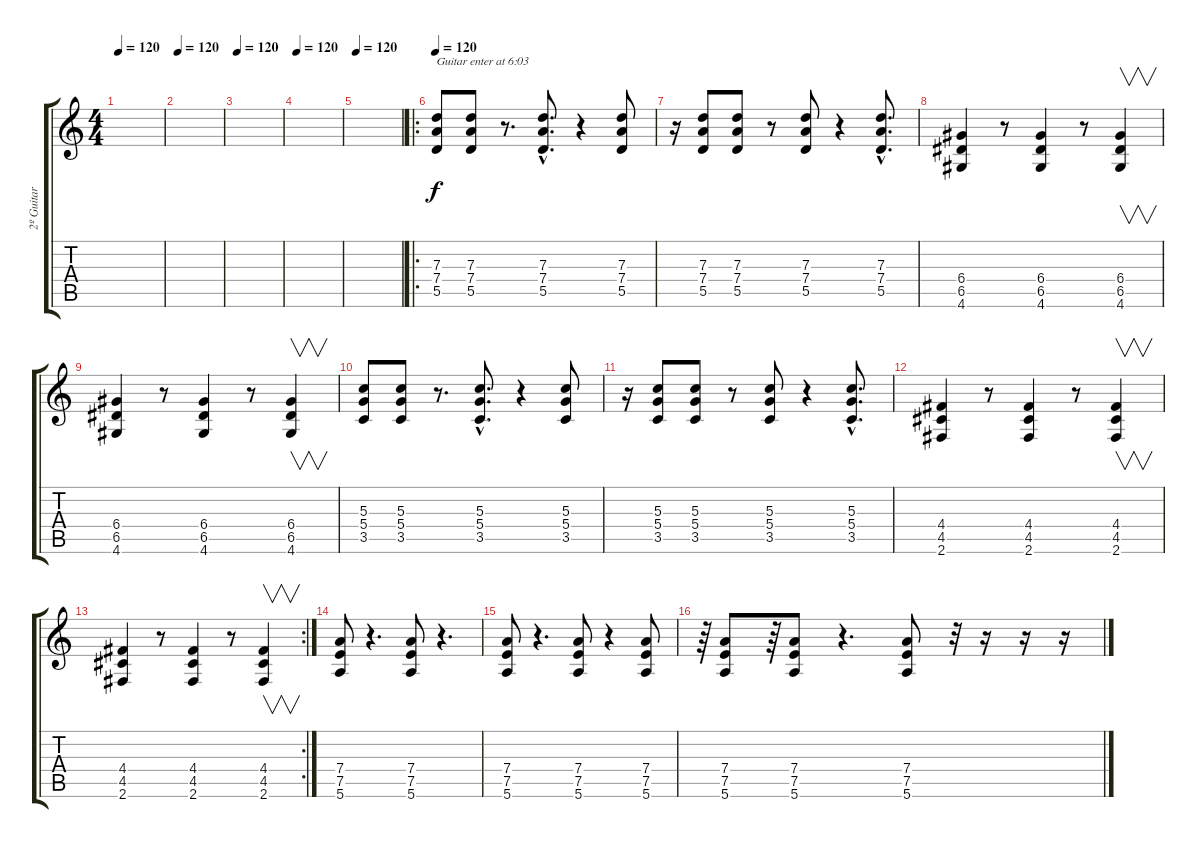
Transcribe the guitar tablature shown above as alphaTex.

\track ("2º Guitar" "2º Guitar") {instrument overdrivenguitar}
\staff {score tabs}
\tuning (E4 B3 G3 D3 A2 E2) {hide}
\ts (4 4)
\tempo 120
\clef g2
\ks c
|
\tempo 120
|
\tempo 120
|
\tempo 120
|
\tempo 120
|
\ro
\tempo 210
\tempo 120
(7.3 7.4 5.5).8{txt "Guitar enter at 6:03"} (7.3 7.4 5.5).8 r.8{d} (7.3{hac} 7.4{hac} 5.5{hac}).8{d} r.4 (7.3 7.4 5.5).8 |
r.16 (7.3 7.4 5.5).8 (7.3 7.4 5.5).8 r.8 (7.3 7.4 5.5).8 r.4 (7.3{hac} 7.4{hac} 5.5{hac}).8{d} |
(6.4 6.5 4.6).4 r.8 (6.4 6.5 4.6).4 r.8 (6.4 6.5 4.6).4{v} |
(6.4 6.5 4.6).4 r.8 (6.4 6.5 4.6).4 r.8 (6.4 6.5 4.6).4{v} |
(5.3 5.4 3.5).8 (5.3 5.4 3.5).8 r.8{d} (5.3{hac} 5.4{hac} 3.5{hac}).8{d} r.4 (5.3 5.4 3.5).8 |
r.16 (5.3 5.4 3.5).8 (5.3 5.4 3.5).8 r.8 (5.3 5.4 3.5).8 r.4 (5.3{hac} 5.4{hac} 3.5{hac}).8{d} |
(4.4 4.5 2.6).4 r.8 (4.4 4.5 2.6).4 r.8 (4.4 4.5 2.6).4{v} |
\rc 2
(4.4 4.5 2.6).4 r.8 (4.4 4.5 2.6).4 r.8 (4.4 4.5 2.6).4{v} |
(7.4 7.5 5.6).8 r.4{d} (7.4 7.5 5.6).8 r.4{d} |
(7.4 7.5 5.6).8 r.4{d} (7.4 7.5 5.6).8 r.4 (7.4 7.5 5.6).8 |
r.64 (7.4 7.5 5.6).8 r.64 (7.4 7.5 5.6).8 r.4{d} (7.4 7.5 5.6).8 r.32 r.16 r.16 r.16
